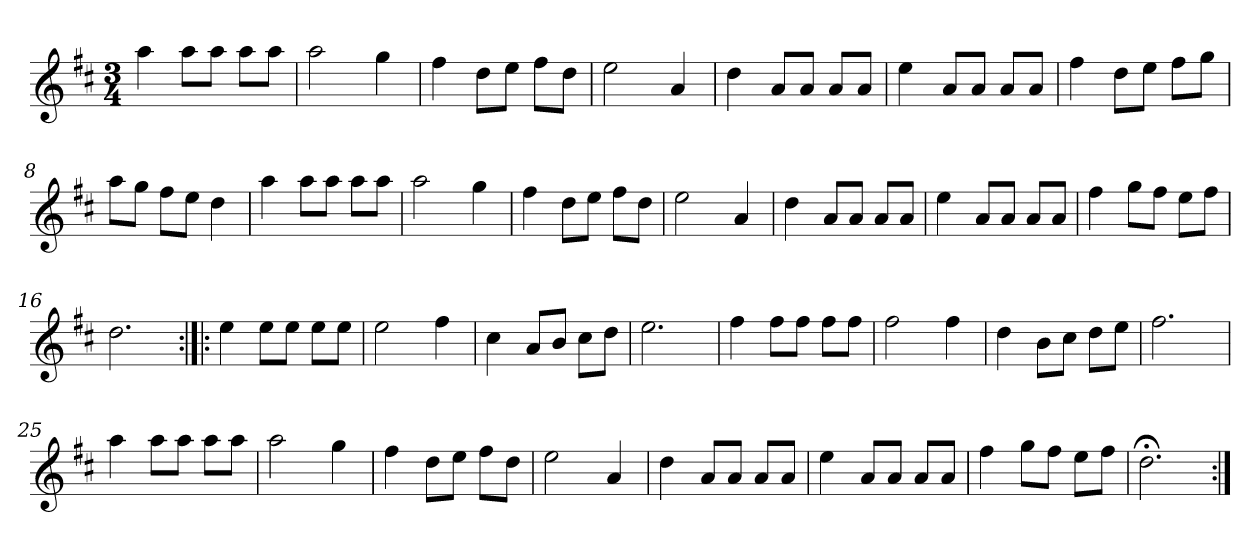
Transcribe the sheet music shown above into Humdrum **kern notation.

**kern
*part1
*staff1
*clefG2
*k[f#c#]
*D:
*M3/4
*MM120
=1
4aa
8aa\L
8aa\J
8aa\L
8aa\J
=2
2aa
4gg
=3
4ff#
8dd\L
8ee\J
8ff#\L
8dd\J
=4
2ee
4a
=5
4dd
8a/L
8a/J
8a/L
8a/J
=6
4ee
8a/L
8a/J
8a/L
8a/J
=7
4ff#
8dd\L
8ee\J
8ff#\L
8gg\J
=8
8aa\L
8gg\J
8ff#\L
8ee\J
4dd
=9
4aa
8aa\L
8aa\J
8aa\L
8aa\J
=10
2aa
4gg
=11
4ff#
8dd\L
8ee\J
8ff#\L
8dd\J
=12
2ee
4a
=13
4dd
8a/L
8a/J
8a/L
8a/J
=14
4ee
8a/L
8a/J
8a/L
8a/J
=15
4ff#
8gg\L
8ff#\J
8ee\L
8ff#\J
=16
2.dd
=17:|!|:
4ee
8ee\L
8ee\J
8ee\L
8ee\J
=18
2ee
4ff#
=19
4cc#
8a/L
8b/J
8cc#\L
8dd\J
=20
2.ee
=21
4ff#
8ff#\L
8ff#\J
8ff#\L
8ff#\J
=22
2ff#
4ff#
=23
4dd
8b\L
8cc#\J
8dd\L
8ee\J
=24
2.ff#
=25
4aa
8aa\L
8aa\J
8aa\L
8aa\J
=26
2aa
4gg
=27
4ff#
8dd\L
8ee\J
8ff#\L
8dd\J
=28
2ee
4a
=29
4dd
8a/L
8a/J
8a/L
8a/J
=30
4ee
8a/L
8a/J
8a/L
8a/J
=31
4ff#
8gg\L
8ff#\J
8ee\L
8ff#\J
=32
2.dd;<
=:|!
*-
